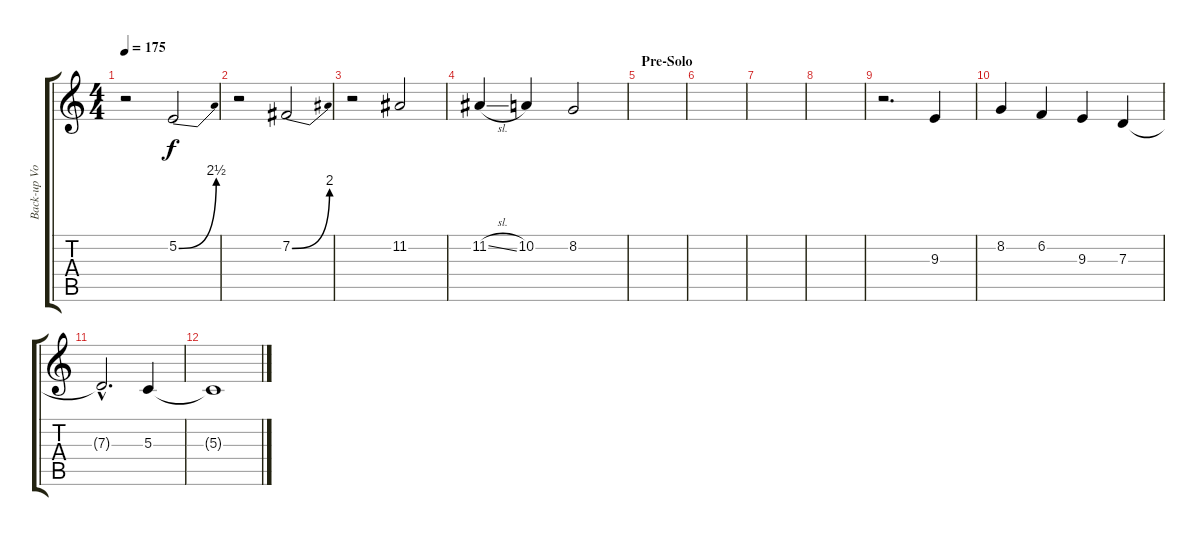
\track ("Back-up Vocals" "Back-up Vo") {instrument oboe}
\staff {score tabs}
\tuning (E4 B3 G3 D3 A2 E2) {hide}
\ts (4 4)
\tempo 175
\clef g2
\ks c
r.2{dy f} 5.2{be (bend 0 0 60 10)}.2 |
r.2 7.2{be (bend 0 0 60 8)}.2 |
r.2 11.2.2 |
11.2{sl}.4 10.2.4 8.2.2 |
\section ("" "Pre-Solo")
|
|
|
|
r.2{d} 9.3.4 |
8.2.4 6.2.4 9.3.4 7.3.4 |
7.3{hac t}.2{d} 5.3.4 |
5.3{t}.1
